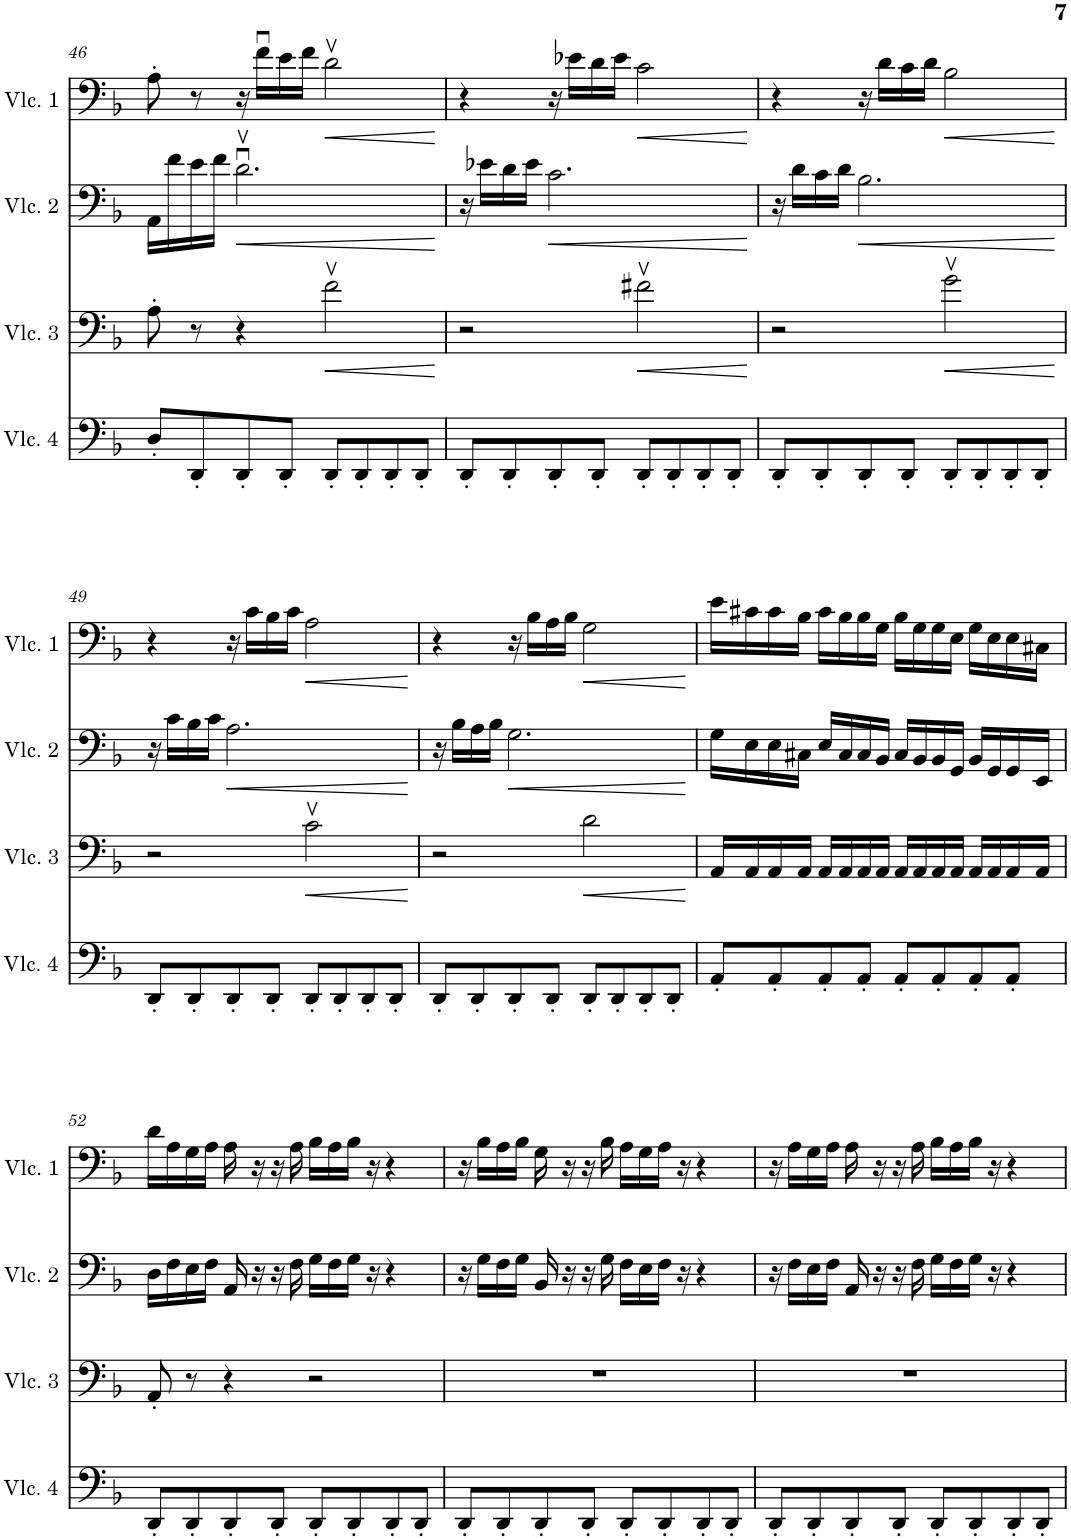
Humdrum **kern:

**kern	**kern	**dynam	**kern	**dynam	**kern	**dynam
*part4	*part3	*part3	*part2	*part2	*part1	*part1
*staff4	*staff3	*staff3	*staff2	*staff2	*staff1	*staff1
*I"Cello 4	*I"Cello 3	*	*I"Cello 2	*	*I"Cello 1	*
!!LO:PB:g=z
*clefF4	*clefF4	*	*clefF4	*	*clefF4	*
*k[b-]	*k[b-]	*	*k[b-]	*	*k[b-]	*
*M4/4	*M4/4	*	*M4/4	*	*M4/4	*
*met(c)	*met(c)	*	*met(c)	*	*met(c)	*
=46	=46	=46	=46	=46	=46	=46
8D'/L	8A'\	.	16AA\LL	.	8A'\	.
.	.	.	16f\	.	.	.
8DD'/	8r	.	16e\	.	8r	.
.	.	.	16f\JJ	.	.	.
!	!	!	!	!LO:HP:b	!	!
8DD'/	4r	.	2.duv\	<	16r	.
.	.	.	.	.	16fu\LL	.
8DD'/J	.	.	.	.	16e\	.
.	.	.	.	.	16f\JJ	.
!	!	!LO:HP:b	!	!	!	!LO:HP:b
8DD'/L	2fv\	<	.	.	2dv\	<
8DD'/	.	.	.	.	.	.
8DD'/	.	.	.	.	.	.
8DD'/J	.	.	.	.	.	.
.	.	[	.	[	.	[
=47	=47	=47	=47	=47	=47	=47
8DD'/L	2r	.	16r	.	4r	.
.	.	.	16e-X\LL	.	.	.
8DD'/	.	.	16d\	.	.	.
.	.	.	16e-\JJ	.	.	.
!	!	!	!	!LO:HP:b	!	!
8DD'/	.	.	2.c\	<	16r	.
.	.	.	.	.	16e-X\LL	.
8DD'/J	.	.	.	.	16d\	.
.	.	.	.	.	16e-\JJ	.
!	!	!LO:HP:b	!	!	!	!LO:HP:b
8DD'/L	2f#Xv\	<	.	.	2c\	<
8DD'/	.	.	.	.	.	.
8DD'/	.	.	.	.	.	.
8DD'/J	.	.	.	.	.	.
.	.	[	.	[	.	[
=48	=48	=48	=48	=48	=48	=48
8DD'/L	2r	.	16r	.	4r	.
.	.	.	16d\LL	.	.	.
8DD'/	.	.	16c\	.	.	.
.	.	.	16d\JJ	.	.	.
!	!	!	!	!LO:HP:b	!	!
8DD'/	.	.	2.B-\	<	16r	.
.	.	.	.	.	16d\LL	.
8DD'/J	.	.	.	.	16c\	.
.	.	.	.	.	16d\JJ	.
!	!	!LO:HP:b	!	!	!	!LO:HP:b
8DD'/L	2gv\	<	.	.	2B-\	<
8DD'/	.	.	.	.	.	.
8DD'/	.	.	.	.	.	.
8DD'/J	.	.	.	.	.	.
.	.	[	.	[	.	[
!!LO:LB:g=z
=49	=49	=49	=49	=49	=49	=49
8DD'/L	2r	.	16r	.	4r	.
.	.	.	16c\LL	.	.	.
8DD'/	.	.	16B-\	.	.	.
.	.	.	16c\JJ	.	.	.
!	!	!	!	!LO:HP:b	!	!
8DD'/	.	.	2.A\	<	16r	.
.	.	.	.	.	16c\LL	.
8DD'/J	.	.	.	.	16B-\	.
.	.	.	.	.	16c\JJ	.
!	!	!LO:HP:b	!	!	!	!LO:HP:b
8DD'/L	2cv\	<	.	.	2A\	<
8DD'/	.	.	.	.	.	.
8DD'/	.	.	.	.	.	.
8DD'/J	.	.	.	.	.	.
.	.	[	.	[	.	[
=50	=50	=50	=50	=50	=50	=50
8DD'/L	2r	.	16r	.	4r	.
.	.	.	16B-\LL	.	.	.
8DD'/	.	.	16A\	.	.	.
.	.	.	16B-\JJ	.	.	.
!	!	!	!	!LO:HP:b	!	!
8DD'/	.	.	2.G\	<	16r	.
.	.	.	.	.	16B-\LL	.
8DD'/J	.	.	.	.	16A\	.
.	.	.	.	.	16B-\JJ	.
!	!	!LO:HP:b	!	!	!	!LO:HP:b
8DD'/L	2d\	<	.	.	2G\	<
8DD'/	.	.	.	.	.	.
8DD'/	.	.	.	.	.	.
8DD'/J	.	.	.	.	.	.
.	.	[	.	[	.	[
=51	=51	=51	=51	=51	=51	=51
8AA'/L	16AA/LL	.	16G\LL	.	16e\LL	.
.	16AA/	.	16E\	.	16c#X\	.
8AA'/	16AA/	.	16E\	.	16c#\	.
.	16AA/JJ	.	16C#X\JJ	.	16B-\JJ	.
8AA'/	16AA/LL	.	16E/LL	.	16c#\LL	.
.	16AA/	.	16C#/	.	16B-\	.
8AA'/J	16AA/	.	16C#/	.	16B-\	.
.	16AA/JJ	.	16BB-/JJ	.	16G\JJ	.
8AA'/L	16AA/LL	.	16C#/LL	.	16B-\LL	.
.	16AA/	.	16BB-/	.	16G\	.
8AA'/	16AA/	.	16BB-/	.	16G\	.
.	16AA/JJ	.	16GG/JJ	.	16E\JJ	.
8AA'/	16AA/LL	.	16BB-/LL	.	16G\LL	.
.	16AA/	.	16GG/	.	16E\	.
8AA'/J	16AA/	.	16GG/	.	16E\	.
.	16AA/JJ	.	16EE/JJ	.	16C#X\JJ	.
!!LO:LB:g=z
=52	=52	=52	=52	=52	=52	=52
8DD'/L	8AA'/	.	16D\LL	.	16d\LL	.
.	.	.	16F\	.	16A\	.
8DD'/	8r	.	16E\	.	16G\	.
.	.	.	16F\JJ	.	16A\JJ	.
8DD'/	4r	.	16AA/	.	16A\	.
.	.	.	16r	.	16r	.
8DD'/J	.	.	16r	.	16r	.
.	.	.	16F\	.	16A\	.
8DD'/L	2r	.	16G\LL	.	16B-\LL	.
.	.	.	16F\	.	16A\	.
8DD'/	.	.	16G\JJ	.	16B-\JJ	.
.	.	.	16r	.	16r	.
8DD'/	.	.	4r	.	4r	.
8DD'/J	.	.	.	.	.	.
=53	=53	=53	=53	=53	=53	=53
8DD'/L	1r	.	16r	.	16r	.
.	.	.	16G\LL	.	16B-\LL	.
8DD'/	.	.	16F\	.	16A\	.
.	.	.	16G\JJ	.	16B-\JJ	.
8DD'/	.	.	16BB-/	.	16G\	.
.	.	.	16r	.	16r	.
8DD'/J	.	.	16r	.	16r	.
.	.	.	16G\	.	16B-\	.
8DD'/L	.	.	16F\LL	.	16A\LL	.
.	.	.	16E\	.	16G\	.
8DD'/	.	.	16F\JJ	.	16A\JJ	.
.	.	.	16r	.	16r	.
8DD'/	.	.	4r	.	4r	.
8DD'/J	.	.	.	.	.	.
=54	=54	=54	=54	=54	=54	=54
8DD'/L	1r	.	16r	.	16r	.
.	.	.	16F\LL	.	16A\LL	.
8DD'/	.	.	16E\	.	16G\	.
.	.	.	16F\JJ	.	16A\JJ	.
8DD'/	.	.	16AA/	.	16A\	.
.	.	.	16r	.	16r	.
8DD'/J	.	.	16r	.	16r	.
.	.	.	16F\	.	16A\	.
8DD'/L	.	.	16G\LL	.	16B-\LL	.
.	.	.	16F\	.	16A\	.
8DD'/	.	.	16G\JJ	.	16B-\JJ	.
.	.	.	16r	.	16r	.
8DD'/	.	.	4r	.	4r	.
8DD'/J	.	.	.	.	.	.
=	=	=	=	=	=	=
*-	*-	*-	*-	*-	*-	*-
